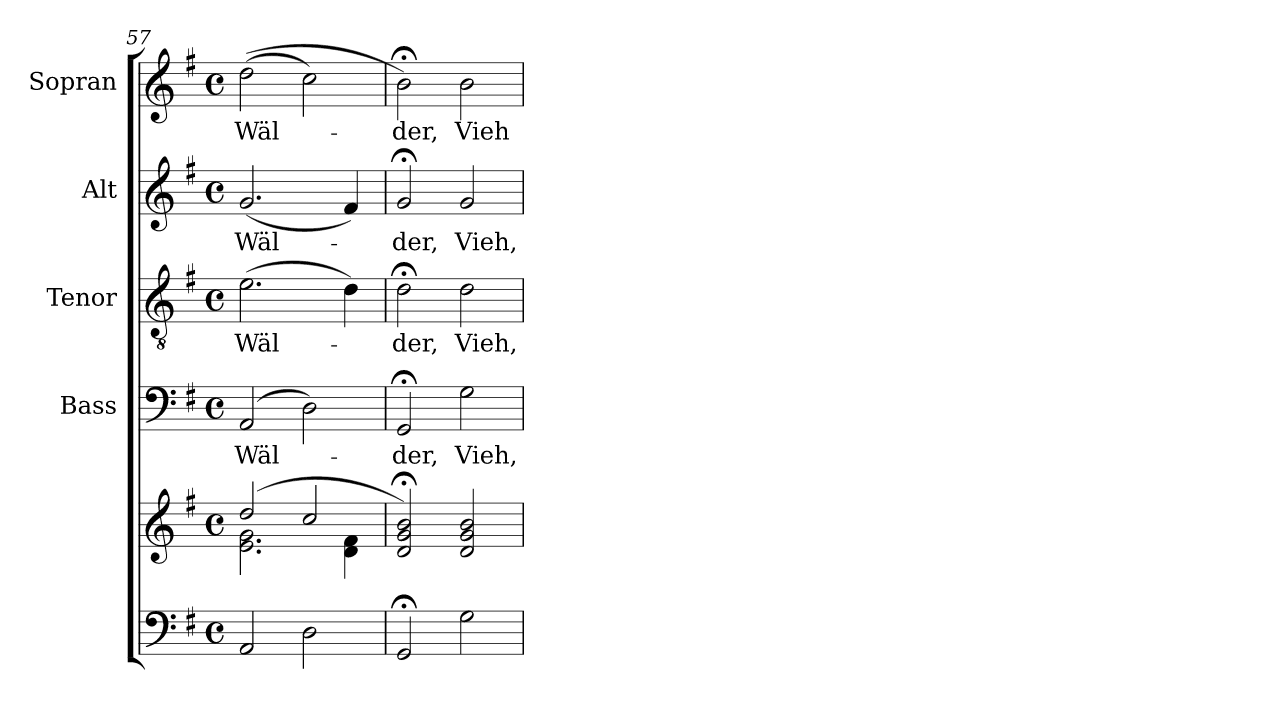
**kern	**kern	**kern	**text	**kern	**text	**kern	**text	**kern	**text
*part5	*part5	*part4	*part4	*part3	*part3	*part2	*part2	*part1	*part1
*staff6	*staff5	*staff4	*staff4	*staff3	*staff3	*staff2	*staff2	*staff1	*staff1
*	*	*I"Bass	*	*I"Tenor	*	*I"Alt	*	*I"Sopran	*
*	*	*I'B.	*	*I'T.	*	*I'A.	*	*I'S.	*
*clefF4	*clefG2	*clefF4	*	*clefGv2	*	*clefG2	*	*clefG2	*
*k[f#]	*k[f#]	*k[f#]	*	*k[f#]	*	*k[f#]	*	*k[f#]	*
*G:	*G:	*G:	*	*G:	*	*G:	*	*G:	*
*M4/4	*M4/4	*M4/4	*	*M4/4	*	*M4/4	*	*M4/4	*
*met(c)	*met(c)	*met(c)	*	*met(c)	*	*met(c)	*	*met(c)	*
=57	=57	=57	=57	=57	=57	=57	=57	=57	=57
*	*^	*	*	*	*	*	*	*	*
!	!	!	!	!LO:LY:b	!	!LO:LY:b	!	!LO:LY:b	!	!LO:LY:b
2AA/	(2dd/	2.e\ 2.g\	(2AA/	Wäl-	(>2.e\	Wäl-	(<2.g/	Wäl-	(>(>2dd\	Wäl-
2D\	2cc/	.	2D\)	.	.	.	.	.	2cc\)	.
.	.	4d\ 4f#\	.	.	4d\)	.	4f#/)	.	.	.
=58	=58	=58	=58	=58	=58	=58	=58	=58	=58	=58
!	!	!	!	!LO:LY:b	!	!LO:LY:b	!	!LO:LY:b	!	!LO:LY:b
*	*v	*v	*	*	*	*	*	*	*	*
2GG;</	2d/;< 2g/;< 2b/;<)	2GG;</	-der,	2d;<\	-der,	2g;</	-der,	2b;<\)	-der,
!	!	!	!LO:LY:b	!	!LO:LY:b	!	!LO:LY:b	!	!LO:LY:b
2G\	2d/ 2g/ 2b/	2G\	Vieh,	2d\	Vieh,	2g/	Vieh,	2b\	Vieh
=	=	=	=	=	=	=	=	=	=
*-	*-	*-	*-	*-	*-	*-	*-	*-	*-
